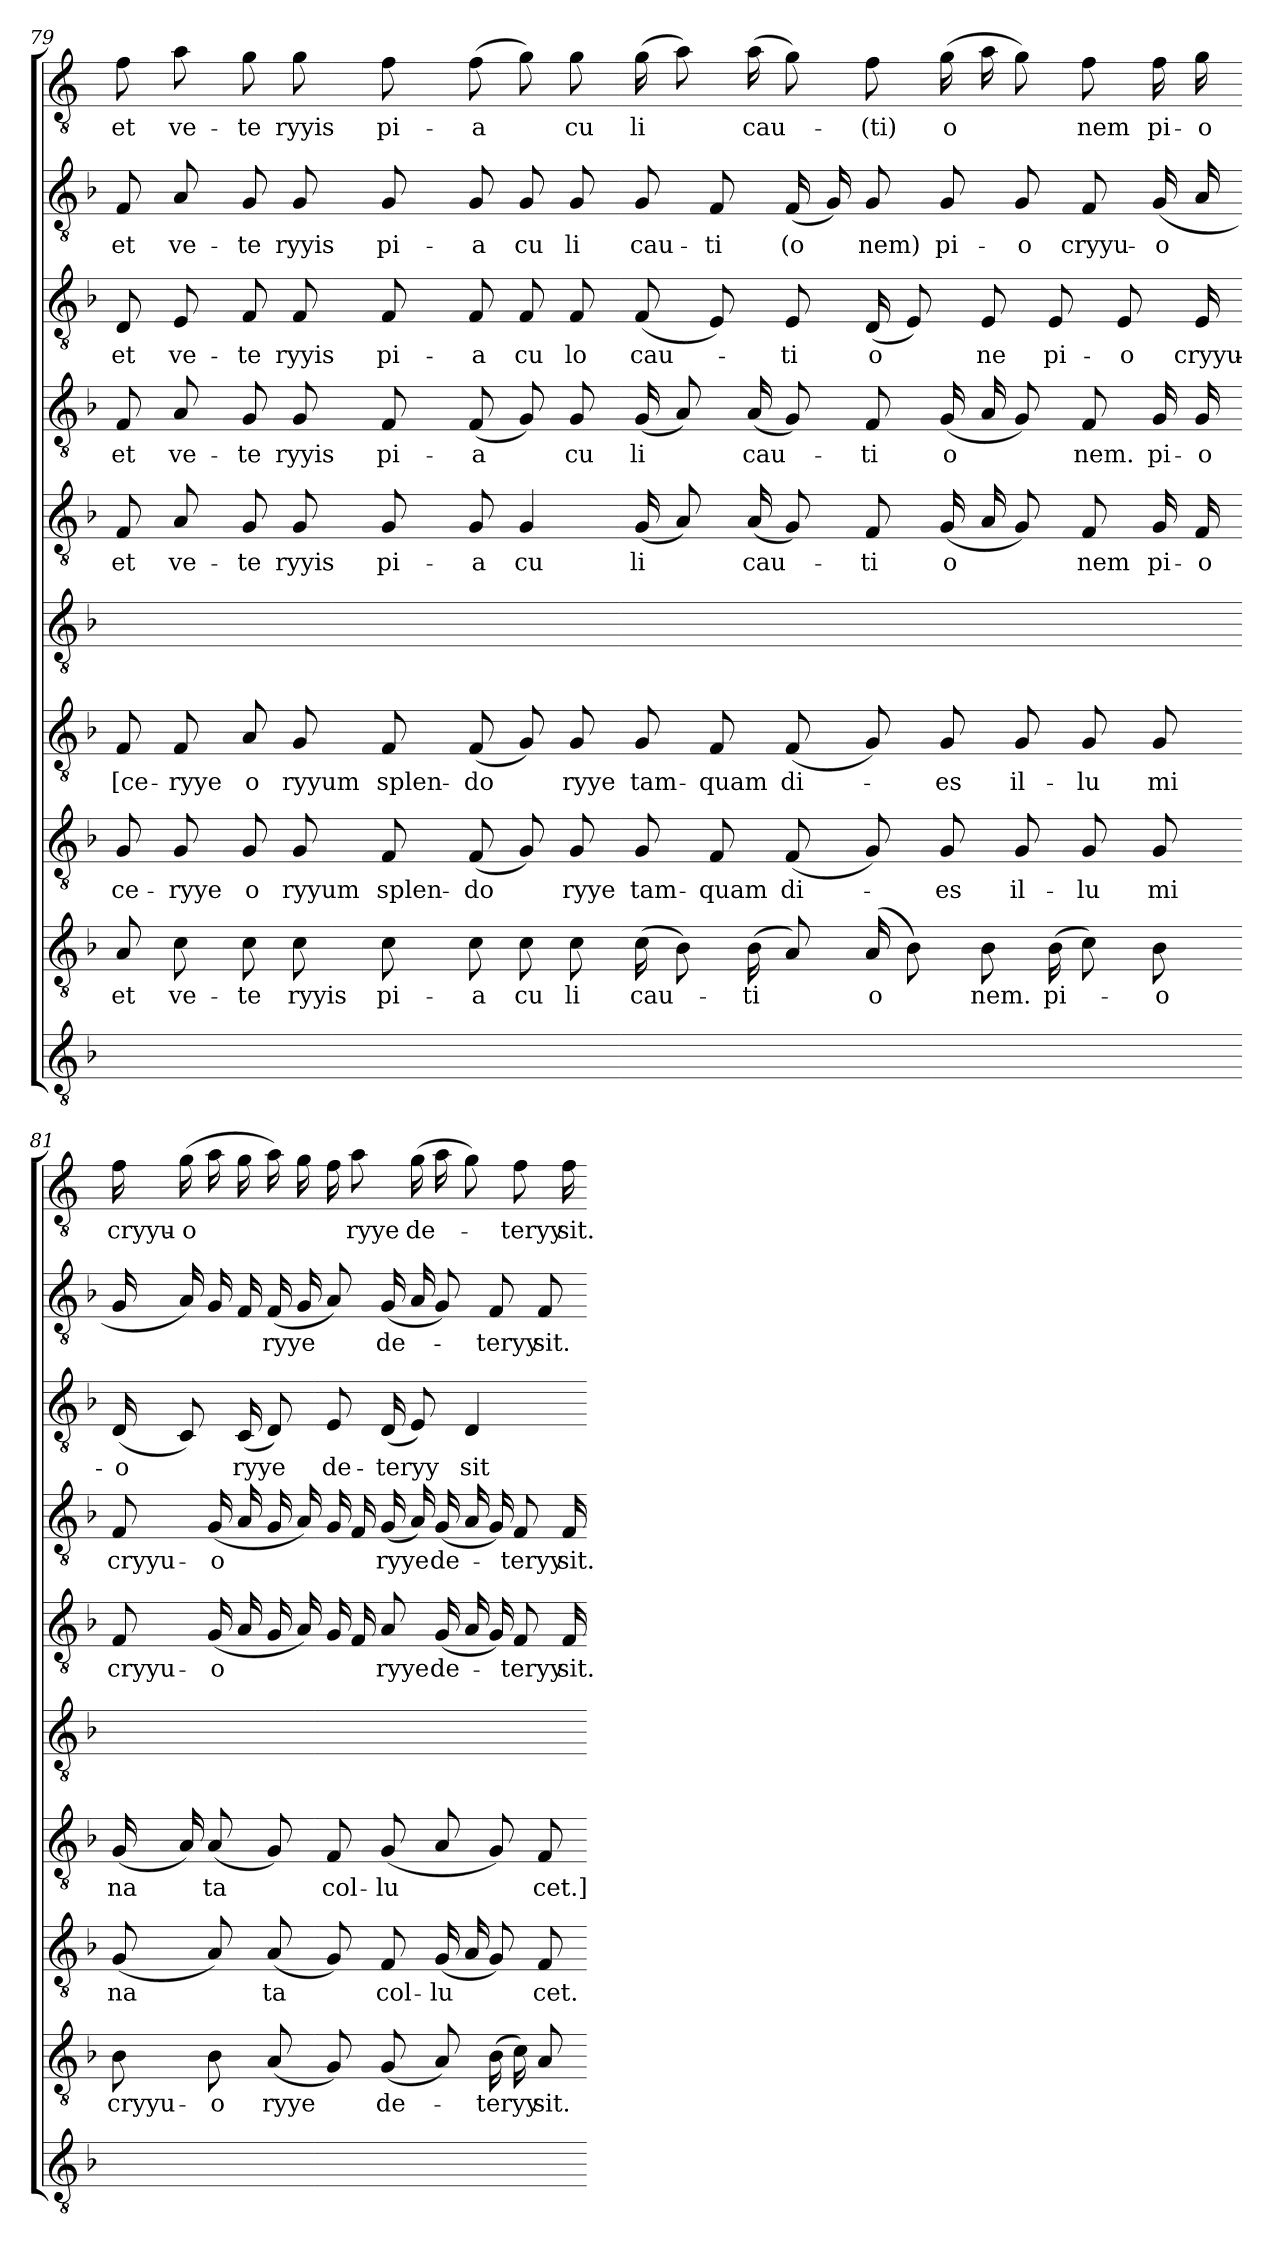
**kern	**kern	**text	**kern	**text	**kern	**text	**kern	**kern	**text	**kern	**text	**kern	**text	**kern	**text	**kern	**text
*part10	*part9	*part9	*part8	*part8	*part7	*part7	*part6	*part5	*part5	*part4	*part4	*part3	*part3	*part2	*part2	*part1	*part1
*staff10	*staff9	*staff9	*staff8	*staff8	*staff7	*staff7	*staff6	*staff5	*staff5	*staff4	*staff4	*staff3	*staff3	*staff2	*staff2	*staff1	*staff1
*clefGv2	*clefGv2	*	*clefGv2	*	*clefGv2	*	*clefGv2	*clefGv2	*	*clefGv2	*	*clefGv2	*	*clefGv2	*	*clefGv2	*
*k[b-]	*k[b-]	*	*k[b-]	*	*k[b-]	*	*k[b-]	*k[b-]	*	*k[b-]	*	*k[b-]	*	*k[b-]	*	*k[]	*
=79	=79	=79	=79	=79	=79	=79	=79	=79	=79	=79	=79	=79	=79	=79	=79	=79	=79
1ryy	8A	et	8G	ce-	8F	[ce-	1ryy	8F	et	8F	et	8D	et	8F	et	8f	et
.	8c	ve-	8G	ryye	8F	ryye	.	8A	ve-	8A	ve-	8E	ve-	8A	ve-	8a	ve-
.	8c	te	8G	o	8A	o	.	8G	te	8G	te	8F	te	8G	te	8g	te
.	8c	-ryyis	8G	-ryyum	8G	-ryyum	.	8G	-ryyis	8G	-ryyis	8F	-ryyis	8G	-ryyis	8g	-ryyis
.	8c	pi-	8F	splen-	8F	splen-	.	8G	pi-	8F	pi-	8F	pi-	8G	pi-	8f	pi-
.	8c	a	(8F	do	(8F	do	.	8G	a	(8F	a	8F	a	8G	a	(8f	a
.	8c	cu	8G)	.	8G)	.	.	4G	cu	8G)	.	8F	cu	8G	cu	8g)	.
.	8c	-li	8G	-ryye	8G	-ryye	.	.	.	8G	cu	8F	-lo	8G	-li	8g	cu
=80-	=80-	=80-	=80-	=80-	=80-	=80-	=80-	=80-	=80-	=80-	=80-	=80-	=80-	=80-	=80-	=80-	=80-
1ryy	(16c	cau-	8G	tam-	8G	tam-	1ryy	(16G	-li	(16G	-li	(8F	cau-	8G	cau-	(16g	-li
.	8B-)	.	.	.	.	.	.	8A)	.	8A)	.	.	.	.	.	8a)	.
.	.	.	8F	-quam	8F	-quam	.	.	.	.	.	8E)	.	8F	ti	.	.
.	(16B-	ti	.	.	.	.	.	(16A	cau-	(16A	cau-	.	.	.	.	(16a	cau-
.	8A)	.	(8F	di-	(8F	di-	.	8G)	.	8G)	.	8E	ti	(16F	(o	8g)	.
.	.	.	.	.	.	.	.	.	.	.	.	.	.	16G)	.	.	.
.	(16A	o	8G)	.	8G)	.	.	8F	ti	8F	ti	(16D	o	8G	-nem)	8f	(ti)
.	8B-)	.	.	.	.	.	.	.	.	.	.	8E)	.	.	.	.	.
.	.	.	8G	-es	8G	-es	.	(16G	o	(16G	o	.	.	8G	pi-	(16g	o
.	8B-	-nem.	.	.	.	.	.	16A	.	16A	.	8E	-ne	.	.	16a	.
.	.	.	8G	il-	8G	il-	.	8G)	.	8G)	.	.	.	8G	-o	8g)	.
.	(16B-	pi-	.	.	.	.	.	.	.	.	.	8E	pi-	.	.	.	.
.	8c)	.	8G	lu	8G	lu	.	8F	-nem	8F	-nem.	.	.	8F	cryyu-	8f	-nem
.	.	.	.	.	.	.	.	.	.	.	.	8E	-o	.	.	.	.
.	8B-	-o	8G	mi	8G	mi	.	16G	pi-	16G	pi-	.	.	(16G	o	16f	pi-
.	.	.	.	.	.	.	.	16F	-o	16G	-o	16E	cryyu-	16A	.	16g	-o
=81-	=81-	=81-	=81-	=81-	=81-	=81-	=81-	=81-	=81-	=81-	=81-	=81-	=81-	=81-	=81-	=81-	=81-
1ryy	8B-	cryyu-	(8G	na	(16G	na	1ryy	8F	cryyu-	8F	cryyu-	(16D	o	16G	.	16f	cryyu-
.	.	.	.	.	16A)	.	.	.	.	.	.	8C)	.	16A)	.	(16g	o
.	8B-	o	8A)	.	(8A	-ta	.	(16G	o	(16G	o	.	.	16G	.	16a	.
.	.	.	.	.	.	.	.	16A	.	16A	.	(16C	-ryye	16F	.	16g	.
.	(8A	-ryye	(8A	-ta	8G)	.	.	16G	.	16G	.	8D)	.	(16F	-ryye	16a)	.
.	.	.	.	.	.	.	.	16A)	.	16A)	.	.	.	16G	.	16g	.
.	8G)	.	8G)	.	8F	col-	.	16G	.	16G	.	8E	de-	8A)	.	16f	.
.	.	.	.	.	.	.	.	16F	.	16F	.	.	.	.	.	8a	-ryye
.	(8G	de-	8F	col-	(8G	lu	.	8A	-ryye	(16G	-ryye	(16D	teryy	(16G	de-	.	.
.	.	.	.	.	.	.	.	.	.	16A)	.	8E)	.	16A	.	(16g	de-
.	8A)	.	(16G	lu	8A	.	.	(16G	de-	(16G	de-	.	.	8G)	.	16a	.
.	.	.	16A	.	.	.	.	16A	.	16A	.	4D	-sit	.	.	8g)	.
.	(16B-	teryy	8G)	.	8G)	.	.	16G)	.	16G)	.	.	.	8F	teryy	.	.
.	16c)	.	.	.	.	.	.	8F	teryy	8F	teryy	.	.	.	.	8f	teryy
.	8A	-sit.	8F	-cet.	8F	-cet.]	.	.	.	.	.	.	.	8F	-sit.	.	.
.	.	.	.	.	.	.	.	16F	-sit.	16F	-sit.	16ryy	.	.	.	16f	-sit.
=-	=-	=-	=-	=-	=-	=-	=-	=-	=-	=-	=-	=-	=-	=-	=-	=-	=-
*-	*-	*-	*-	*-	*-	*-	*-	*-	*-	*-	*-	*-	*-	*-	*-	*-	*-
